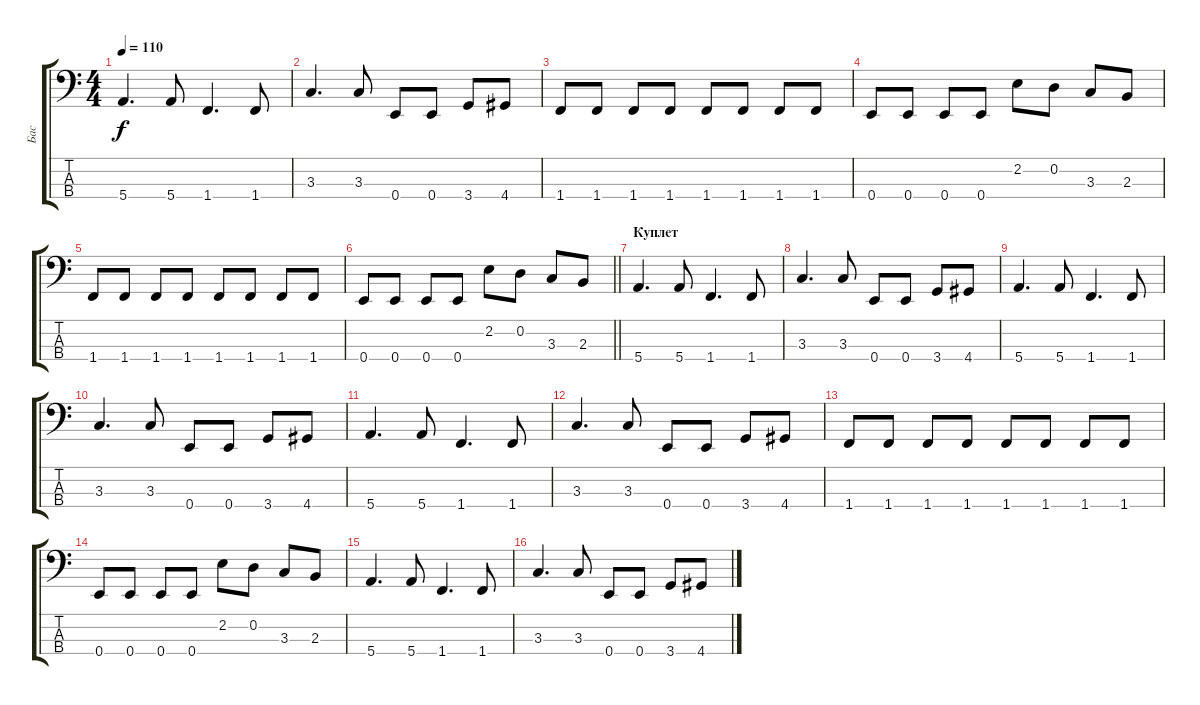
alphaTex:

\track ("Бас" "Бас") {instrument electricbassfinger}
\staff {score tabs}
\tuning (G2 D2 A1 E1) {hide}
\ts (4 4)
\tempo 110
\clef f4
\ks c
5.4.4{d dy f} 5.4.8 1.4.4{d} 1.4.8 |
3.3.4{d} 3.3.8 0.4.8 0.4.8 3.4.8 4.4.8 |
1.4.8 1.4.8 1.4.8 1.4.8 1.4.8 1.4.8 1.4.8 1.4.8 |
0.4.8 0.4.8 0.4.8 0.4.8 2.2.8 0.2.8 3.3.8 2.3.8 |
1.4.8 1.4.8 1.4.8 1.4.8 1.4.8 1.4.8 1.4.8 1.4.8 |
\barLineRight lightlight
0.4.8 0.4.8 0.4.8 0.4.8 2.2.8 0.2.8 3.3.8 2.3.8 |
\section ("" "Куплет")
5.4.4{d} 5.4.8 1.4.4{d} 1.4.8 |
3.3.4{d} 3.3.8 0.4.8 0.4.8 3.4.8 4.4.8 |
5.4.4{d} 5.4.8 1.4.4{d} 1.4.8 |
3.3.4{d} 3.3.8 0.4.8 0.4.8 3.4.8 4.4.8 |
5.4.4{d} 5.4.8 1.4.4{d} 1.4.8 |
3.3.4{d} 3.3.8 0.4.8 0.4.8 3.4.8 4.4.8 |
1.4.8 1.4.8 1.4.8 1.4.8 1.4.8 1.4.8 1.4.8 1.4.8 |
0.4.8 0.4.8 0.4.8 0.4.8 2.2.8 0.2.8 3.3.8 2.3.8 |
5.4.4{d} 5.4.8 1.4.4{d} 1.4.8 |
3.3.4{d} 3.3.8 0.4.8 0.4.8 3.4.8 4.4.8
